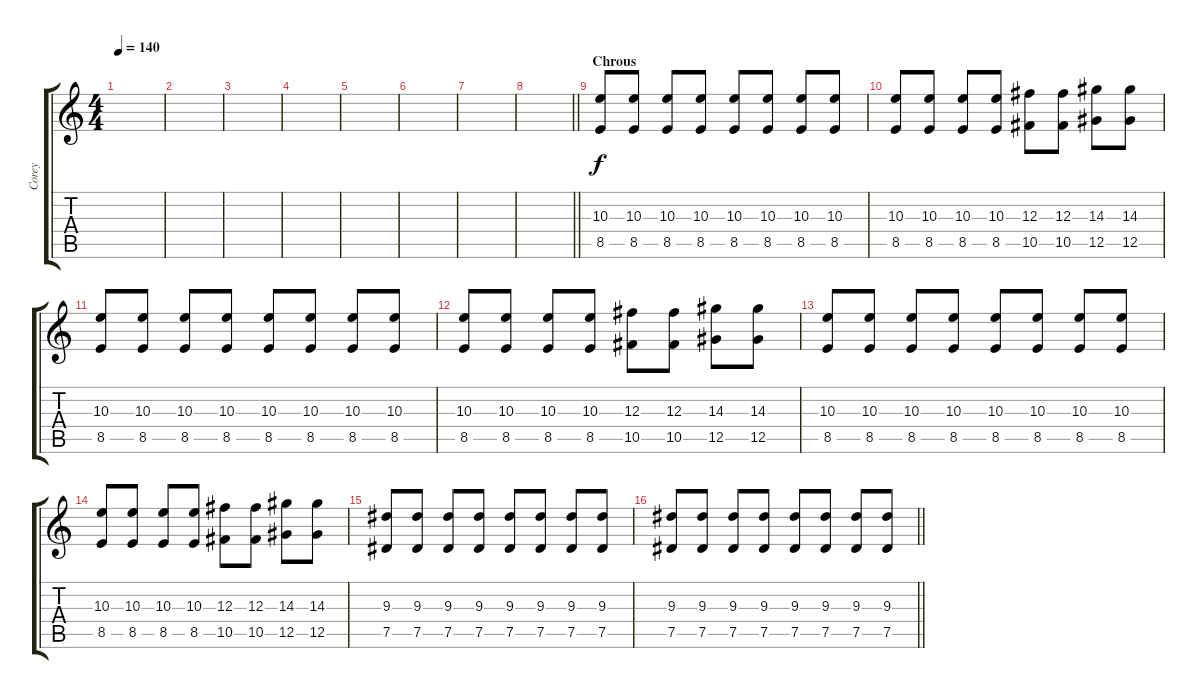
\track ("Corey" "Corey") {instrument overdrivenguitar}
\staff {score tabs}
\tuning (Eb4 Bb3 Gb3 Db3 Ab2 Db2) {hide}
\ts (4 4)
\tempo 140
\clef g2
\ks c
|
|
|
|
|
|
|
\barLineRight lightlight
|
\section ("" "Chrous")
(10.3 8.5).8 (10.3 8.5).8 (10.3 8.5).8 (10.3 8.5).8 (10.3 8.5).8 (10.3 8.5).8 (10.3 8.5).8 (10.3 8.5).8 |
(10.3 8.5).8 (10.3 8.5).8 (10.3 8.5).8 (10.3 8.5).8 (12.3 10.5).8 (12.3 10.5).8 (14.3 12.5).8 (14.3 12.5).8 |
(10.3 8.5).8 (10.3 8.5).8 (10.3 8.5).8 (10.3 8.5).8 (10.3 8.5).8 (10.3 8.5).8 (10.3 8.5).8 (10.3 8.5).8 |
(10.3 8.5).8 (10.3 8.5).8 (10.3 8.5).8 (10.3 8.5).8 (12.3 10.5).8 (12.3 10.5).8 (14.3 12.5).8 (14.3 12.5).8 |
(10.3 8.5).8 (10.3 8.5).8 (10.3 8.5).8 (10.3 8.5).8 (10.3 8.5).8 (10.3 8.5).8 (10.3 8.5).8 (10.3 8.5).8 |
(10.3 8.5).8 (10.3 8.5).8 (10.3 8.5).8 (10.3 8.5).8 (12.3 10.5).8 (12.3 10.5).8 (14.3 12.5).8 (14.3 12.5).8 |
(9.3 7.5).8 (9.3 7.5).8 (9.3 7.5).8 (9.3 7.5).8 (9.3 7.5).8 (9.3 7.5).8 (9.3 7.5).8 (9.3 7.5).8 |
\barLineRight lightlight
(9.3 7.5).8 (9.3 7.5).8 (9.3 7.5).8 (9.3 7.5).8 (9.3 7.5).8 (9.3 7.5).8 (9.3 7.5).8 (9.3 7.5).8
